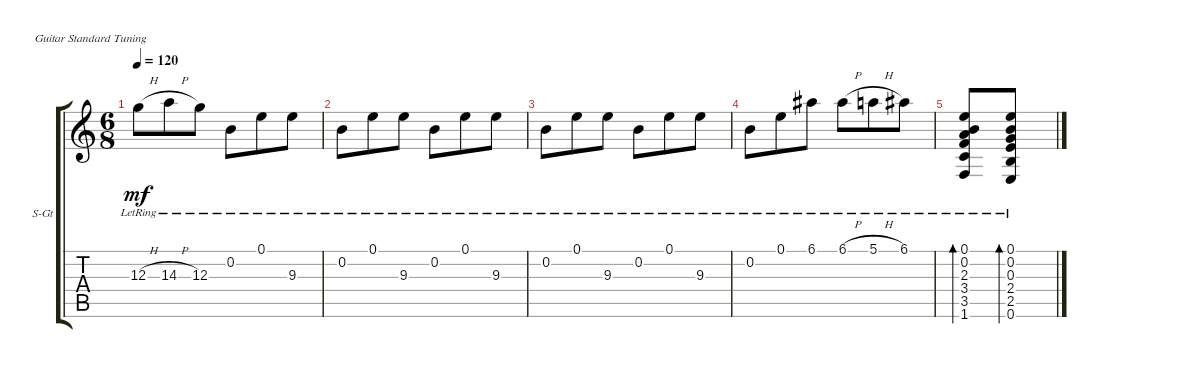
\defaultSystemsLayout 4
\bracketExtendMode groupsimilarinstruments
\firstSystemTrackNameOrientation horizontal
\otherSystemsTrackNameOrientation horizontal
\track ("Steel Guitar" "S-Gt") {instrument acousticguitarsteel}
\staff {score tabs}
\tuning (E4 B3 G3 D3 A2 E2)
\ts (6 8)
\tempo 120
\clef g2
\ks c
12.3{h lr}.8{dy mf} 14.3{h lr}.8 12.3{lr}.8 0.2{lr}.8 0.1{lr}.8 9.3{lr}.8 |
0.2{lr}.8 0.1{lr}.8 9.3{lr}.8 0.2{lr}.8 0.1{lr}.8 9.3{lr}.8 |
0.2{lr}.8 0.1{lr}.8 9.3{lr}.8 0.2{lr}.8 0.1{lr}.8 9.3{lr}.8 |
0.2{lr}.8 0.1{lr}.8 6.1{lr}.8 6.1{h lr}.8 5.1{h lr}.8 6.1{lr}.8 |
(1.6{lr} 3.5{lr} 3.4{lr} 2.3{lr} 0.2{lr} 0.1{lr}).8{bd 240} (0.6{lr} 2.5{lr} 2.4{lr} 0.3{lr} 0.2{lr} 0.1{lr}).8{bd 240}
